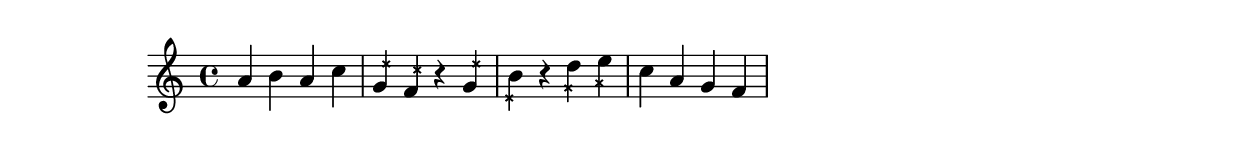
%% DO NOT EDIT this file manually; it is automatically
%% generated from LSR http://lsr.dsi.unimi.it
%% Make any changes in LSR itself, or in Documentation/snippets/new/ ,
%% and then run scripts/auxiliar/makelsr.py
%%
%% This file is in the public domain.
\version "2.15.40"

\header {
  lsrtags = "workaround, editorial-annotations, contemporary-notation, vocal-music"

  texidoc = "
This example shows how to put crosses on stems.  Mark the beginning of
a spoken section with the @code{\\speakOn} keyword, and end it with the
@code{\\speakOff} keyword.

"
  doctitle = "Marking notes of spoken parts with a cross on the stem"
} % begin verbatim


speakOn = {
  \override Stem #'stencil =
    #(lambda (grob)
       (let* ((x-parent (ly:grob-parent grob X))
              (is-rest? (ly:grob? (ly:grob-object x-parent 'rest))))
         (if is-rest?
             empty-stencil
             (ly:stencil-combine-at-edge
              (ly:stem::print grob)
              Y
              (- (ly:grob-property grob 'direction))
              (grob-interpret-markup grob
                                     (markup #:center-align #:fontsize -4
                                             #:musicglyph "noteheads.s2cross"))
              -2.3))))
}

speakOff = {
  \revert Stem #'stencil
  \revert Flag #'stencil
}

\score {
  \new Staff {
    \relative c'' {
      a4 b a c
      \speakOn
      g4 f r g
      b4 r d e
      \speakOff
      c4 a g f
    }
  }
}
